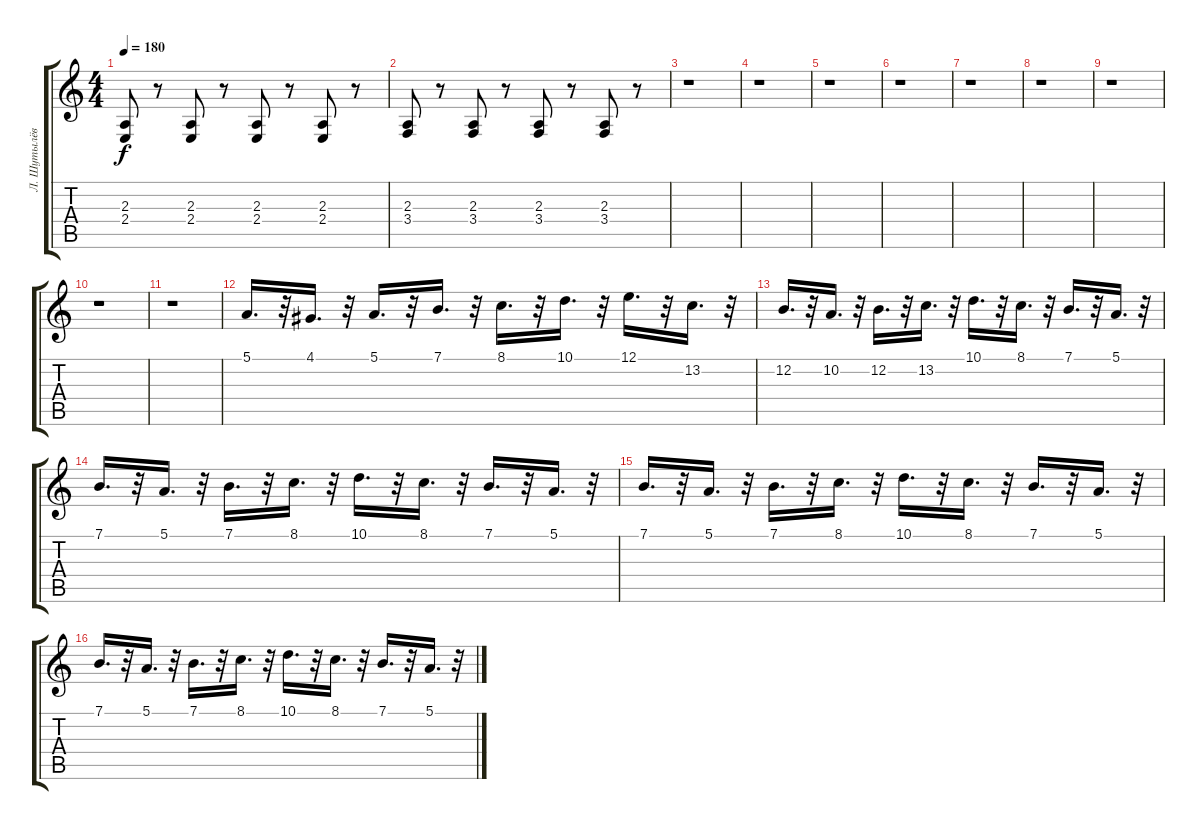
\track ("Л. Шутылёв" "Л. Шутылёв") {instrument tremolostrings}
\staff {score tabs}
\tuning (E4 B3 G3 D3 A2 E2) {hide}
\ts (4 4)
\tempo 180
\clef g2
\ks c
(2.3 2.4).8{dy f} r.8 (2.3 2.4).8 r.8 (2.3 2.4).8 r.8 (2.3 2.4).8 r.8 |
(2.3 3.4).8 r.8 (2.3 3.4).8 r.8 (2.3 3.4).8 r.8 (2.3 3.4).8 r.8 |
r.1 |
r.1 |
r.1 |
r.1 |
r.1 |
r.1 |
r.1 |
r.1 |
r.1 |
5.1.16{d} r.32 4.1.16{d} r.32 5.1.16{d} r.32 7.1.16{d} r.32 8.1.16{d} r.32 10.1.16{d} r.32 12.1.16{d} r.32 13.2.16{d} r.32 |
12.2.16{d} r.32 10.2.16{d} r.32 12.2.16{d} r.32 13.2.16{d} r.32 10.1.16{d} r.32 8.1.16{d} r.32 7.1.16{d} r.32 5.1.16{d} r.32 |
7.1.16{d} r.32 5.1.16{d} r.32 7.1.16{d} r.32 8.1.16{d} r.32 10.1.16{d} r.32 8.1.16{d} r.32 7.1.16{d} r.32 5.1.16{d} r.32 |
7.1.16{d} r.32 5.1.16{d} r.32 7.1.16{d} r.32 8.1.16{d} r.32 10.1.16{d} r.32 8.1.16{d} r.32 7.1.16{d} r.32 5.1.16{d} r.32 |
7.1.16{d} r.32 5.1.16{d} r.32 7.1.16{d} r.32 8.1.16{d} r.32 10.1.16{d} r.32 8.1.16{d} r.32 7.1.16{d} r.32 5.1.16{d} r.32
